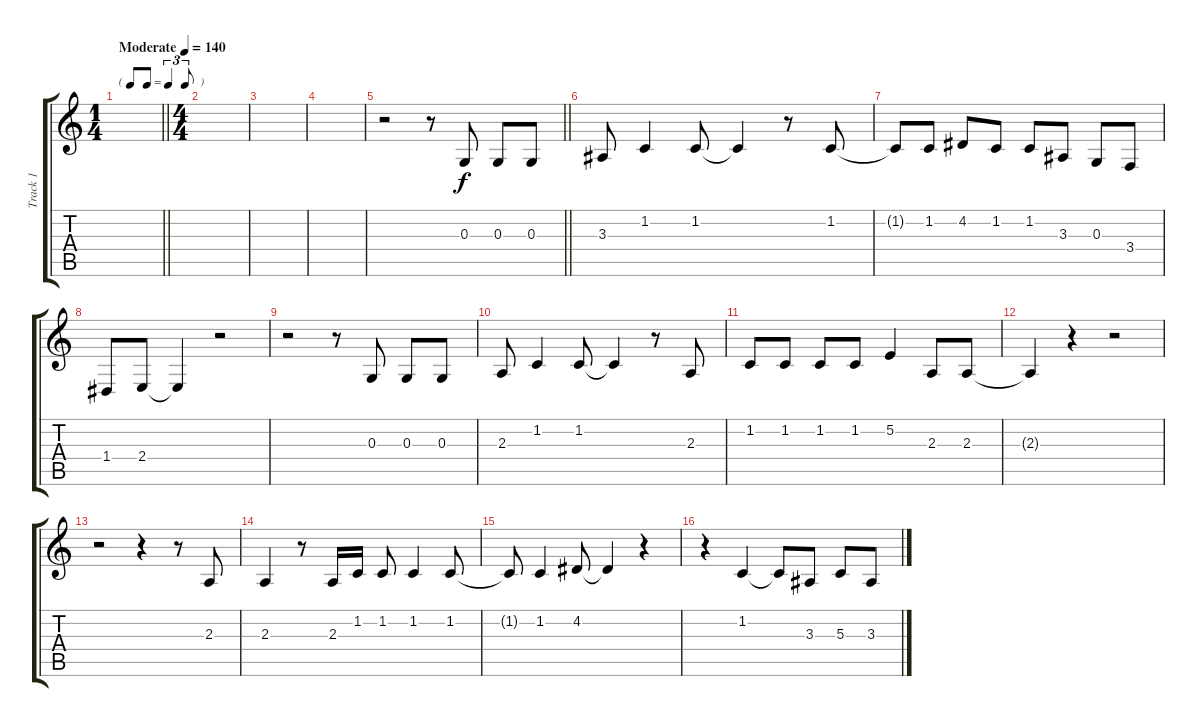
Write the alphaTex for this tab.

\track ("Track 1" "Track 1") {instrument tenorsax}
\staff {score tabs}
\tuning (E4 B3 G3 D3 A2 E2) {hide}
\ts (1 4)
\tf triplet8th
\tempo (140 "Moderate")
\clef g2
\barLineRight lightlight
\ks c
|
\ts (4 4)
|
|
|
\barLineRight lightlight
r.2 r.8 0.3.8 0.3.8 0.3.8 |
3.3.8 1.2.4 1.2.8 1.2{t}.4 r.8 1.2.8 |
1.2{t}.8 1.2.8 4.2.8 1.2.8 1.2.8 3.3.8 0.3.8 3.4.8 |
1.4.8 2.4.8 2.4{t}.4 r.2 |
r.2 r.8 0.3.8 0.3.8 0.3.8 |
2.3.8 1.2.4 1.2.8 1.2{t}.4 r.8 2.3.8 |
1.2.8 1.2.8 1.2.8 1.2.8 5.2.4 2.3.8 2.3.8 |
2.3{t}.4 r.4 r.2 |
r.2 r.4 r.8 2.3.8 |
2.3.4 r.8 2.3.16 1.2.16 1.2.8 1.2.4 1.2.8 |
1.2{t}.8 1.2.4 4.2.8 4.2{t}.4 r.4 |
r.4 1.2.4 1.2{t}.8 3.3.8 5.3.8 3.3.8
